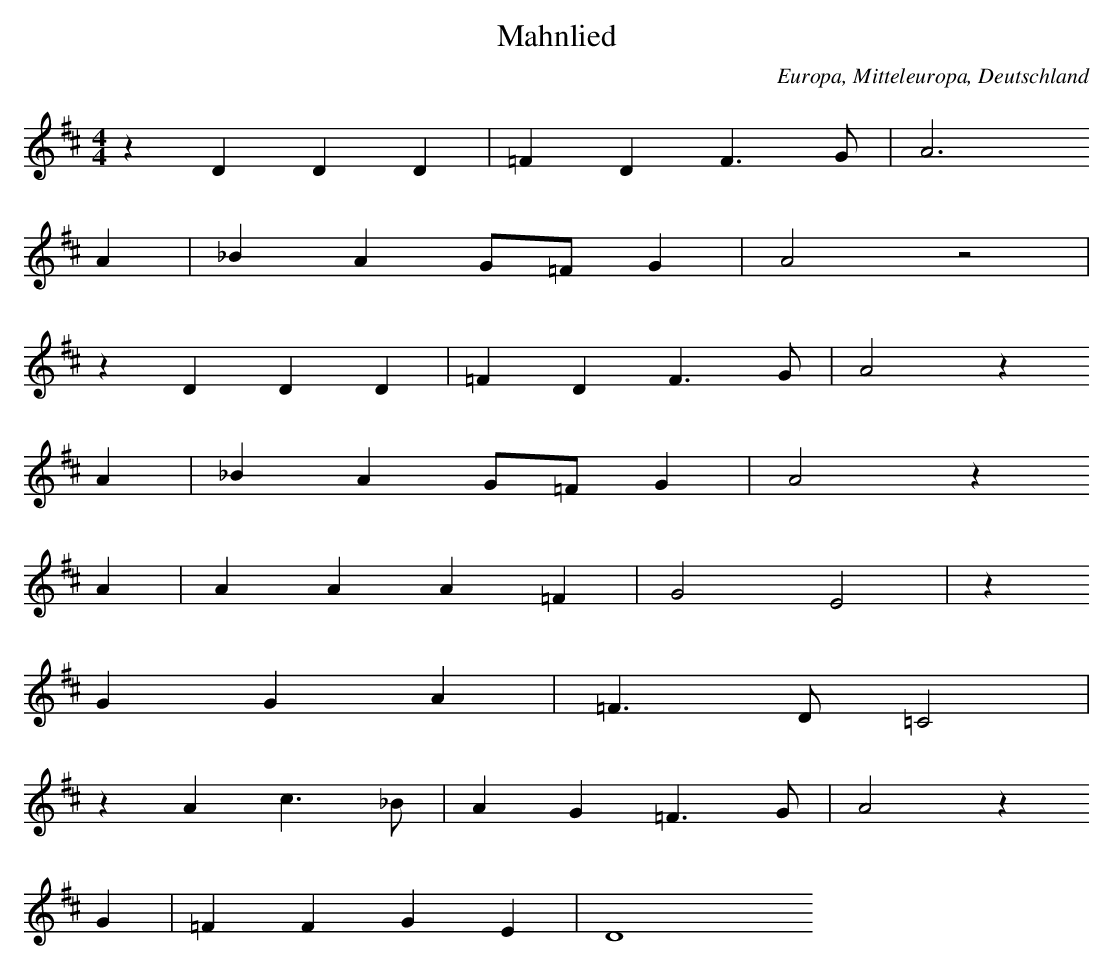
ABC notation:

X:1
T: Mahnlied
O: Europa, Mitteleuropa, Deutschland
M: 4/4
L: 1/8
K: D
z2D2D2D2 | =F2D2F3G | A6
A2 | _B2A2G=FG2 | A4z4 |
z2D2D2D2 | =F2D2F3G | A4z2
A2 | _B2A2G=FG2 | A4z2
A2 | A2A2A2=F2 | G4E4 | z2
G2G2A2 | =F3D=C4 |
z2A2c3_B | A2G2=F3G | A4z2
G2 | =F2F2G2E2 | D8
